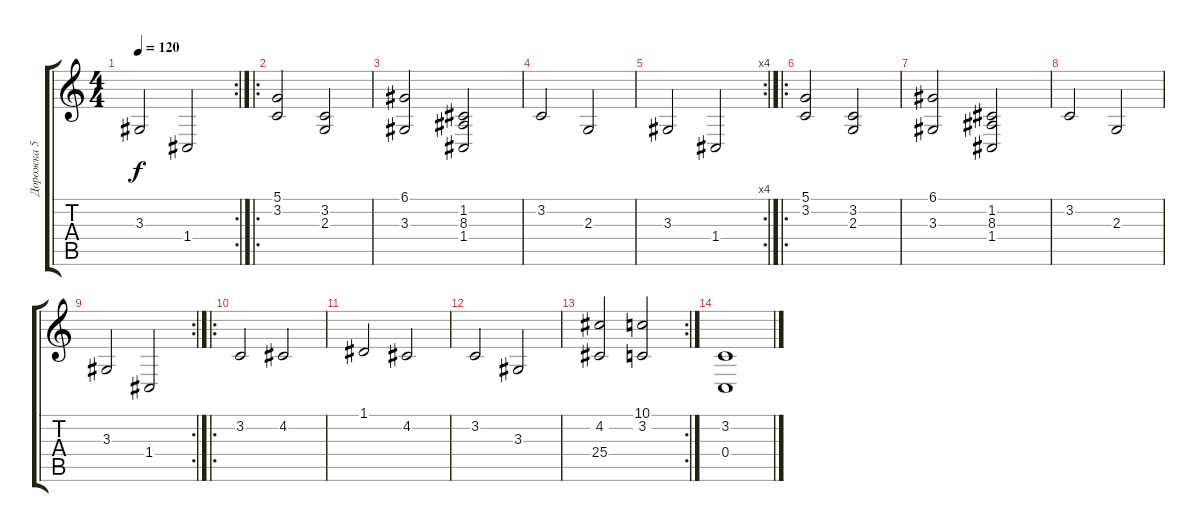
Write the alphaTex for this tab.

\track ("Дорожка 5" "Дорожка 5") {instrument synthstrings1}
\staff {score tabs}
\tuning (D4 A3 F3 C3 G2 C2) {hide}
\rc 2
\ts (4 4)
\tempo 120
\clef g2
\ks c
3.3.2{dy f} 1.4.2 |
\ro
(5.1 3.2).2 (3.2 2.3).2 |
(6.1 3.3).2 (1.2 8.3 1.4).2 |
3.2.2 2.3.2 |
\rc 4
3.3.2 1.4.2 |
\ro
(5.1 3.2).2 (3.2 2.3).2 |
(6.1 3.3).2 (1.2 8.3 1.4).2 |
3.2.2 2.3.2 |
\rc 2
3.3.2 1.4.2 |
\ro
3.2.2 4.2.2 |
1.1.2 4.2.2 |
3.2.2 3.3.2 |
\rc 2
(4.2 25.4).2 (10.1 3.2).2 |
(3.2 0.4).1
